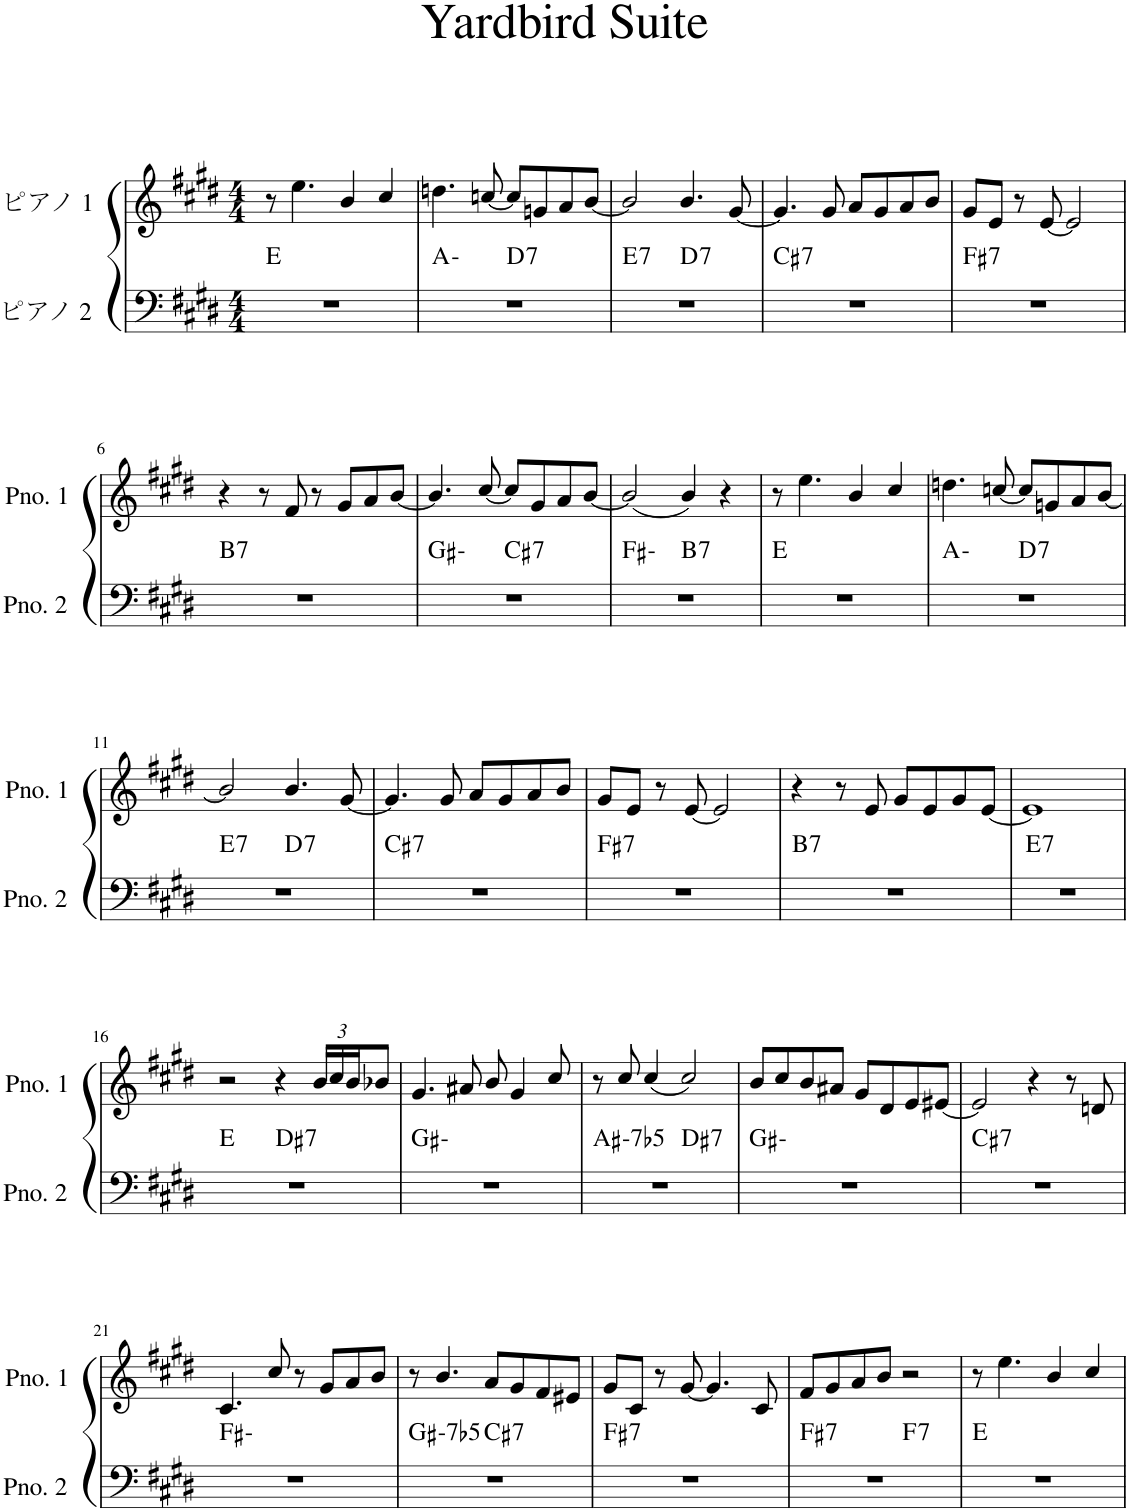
**kern	**harte	**kern
*part2	*part2	*part1
*staff2	*	*staff1
*I"ピアノ 2	*	*I"ピアノ 1
*clefF4	*	*clefG2
*k[f#c#g#d#]	*	*k[f#c#g#d#]
*M4/4	*	*M4/4
=1	=1	=1
1r	E:maj	8r
.	.	4.ee\
.	.	4b/
.	.	4cc#/
=2	=2	=2
*^	*	*
1r	2ryy	A:min	4.ddn\
.	.	.	[8ccn/
!	!	!LO:H:kt=7	!
.	2ryy	D:7	8cc/L]
.	.	.	8gn/
.	.	.	8a/
.	.	.	[8b/J
=3	=3	=3	=3
!	!	!LO:H:kt=7	!
1r	2ryy	E:7	2b/]
!	!	!LO:H:kt=7	!
.	2ryy	D:7	4.b/
.	.	.	[8g#/
=4	=4	=4	=4
!	!	!LO:H:kt=7	!
*v	*v	*	*
1r	C#:7	4.g#/]
.	.	8g#/
.	.	8a/L
.	.	8g#/
.	.	8a/
.	.	8b/J
=5	=5	=5
!	!LO:H:kt=7	!
1r	F#:7	8g#/L
.	.	8e/J
.	.	8r
.	.	[8e/
.	.	2e/]
!!LO:LB:g=z
=6	=6	=6
!	!LO:H:kt=7	!
1r	B:7	4r
.	.	8r
.	.	8f#/
.	.	8r
.	.	8g#/L
.	.	8a/
.	.	[8b/J
=7	=7	=7
*^	*	*
1r	2ryy	G#:min	4.b/]
.	.	.	[8cc#/
!	!	!LO:H:kt=7	!
.	2ryy	C#:7	8cc#/L]
.	.	.	8g#/
.	.	.	8a/
.	.	.	[8b/J
=8	=8	=8	=8
1r	2ryy	F#:min	(2b/]
!	!	!LO:H:kt=7	!
.	2ryy	B:7	4b/)
.	.	.	4r
*v	*v	*	*
=9	=9	=9
1r	E:maj	8r
.	.	4.ee\
.	.	4b/
.	.	4cc#/
=10	=10	=10
*^	*	*
1r	2ryy	A:min	4.ddn\
.	.	.	[8ccn/
!	!	!LO:H:kt=7	!
.	2ryy	D:7	8cc/L]
.	.	.	8gn/
.	.	.	8a/
.	.	.	[8b/J
!!LO:LB:g=z
=11	=11	=11	=11
!	!	!LO:H:kt=7	!
1r	2ryy	E:7	2b/]
!	!	!LO:H:kt=7	!
.	2ryy	D:7	4.b/
.	.	.	[8g#/
=12	=12	=12	=12
!	!	!LO:H:kt=7	!
*v	*v	*	*
1r	C#:7	4.g#/]
.	.	8g#/
.	.	8a/L
.	.	8g#/
.	.	8a/
.	.	8b/J
=13	=13	=13
!	!LO:H:kt=7	!
1r	F#:7	8g#/L
.	.	8e/J
.	.	8r
.	.	[8e/
.	.	2e/]
=14	=14	=14
!	!LO:H:kt=7	!
1r	B:7	4r
.	.	8r
.	.	8e/
.	.	8g#/L
.	.	8e/
.	.	8g#/
.	.	[8e/J
=15	=15	=15
!	!LO:H:kt=7	!
1r	E:7	1e]
!!LO:LB:g=z
=16	=16	=16
*^	*	*
1r	2ryy	E:maj	2r
!	!	!LO:H:kt=7	!
.	2ryy	D#:7	4r
*	*	*	*Xbrackettup
.	.	.	24b/LL
.	.	.	24cc#/
.	.	.	24b/J
.	.	.	8b-X/J
*v	*v	*	*
=17	=17	=17
1r	G#:min	4.g#/
.	.	8a#X/
.	.	8b/
.	.	4g#/
.	.	8cc#/
=18	=18	=18
!	!LO:H:kt=-7b5	!
*^	*	*
1r	2ryy	A#:hdim7	8r
.	.	.	8cc#/
.	.	.	(4cc#/
!	!	!LO:H:kt=7	!
.	2ryy	D#:7	2cc#/)
*v	*v	*	*
=19	=19	=19
1r	G#:min	8b/L
.	.	8cc#/
.	.	8b/
.	.	8a#X/J
.	.	8g#/L
.	.	8d#/
.	.	8e/
.	.	[8e#X/J
=20	=20	=20
!	!LO:H:kt=7	!
1r	C#:7	2e#/]
.	.	4r
.	.	8r
.	.	8dn/
!!LO:LB:g=z
=21	=21	=21
1r	F#:min	4.c#/
.	.	8cc#/
.	.	8r
.	.	8g#/L
.	.	8a/
.	.	8b/J
=22	=22	=22
!	!LO:H:kt=-7b5	!
*^	*	*
1r	2ryy	G#:hdim7	8r
.	.	.	4.b/
!	!	!LO:H:kt=7	!
.	2ryy	C#:7	8a/L
.	.	.	8g#/
.	.	.	8f#/
.	.	.	8e#X/J
=23	=23	=23	=23
!	!	!LO:H:kt=7	!
*v	*v	*	*
1r	F#:7	8g#/L
.	.	8c#/J
.	.	8r
.	.	[8g#/
.	.	4.g#/]
.	.	8c#/
=24	=24	=24
!	!LO:H:kt=7	!
*^	*	*
1r	2ryy	F#:7	8f#/L
.	.	.	8g#/
.	.	.	8a/
.	.	.	8b/J
!	!	!LO:H:kt=7	!
.	2ryy	F:7	2r
*v	*v	*	*
=25	=25	=25
1r	E:maj	8r
.	.	4.ee\
.	.	4b/
.	.	4cc#/
=	=	=
*-	*-	*-
